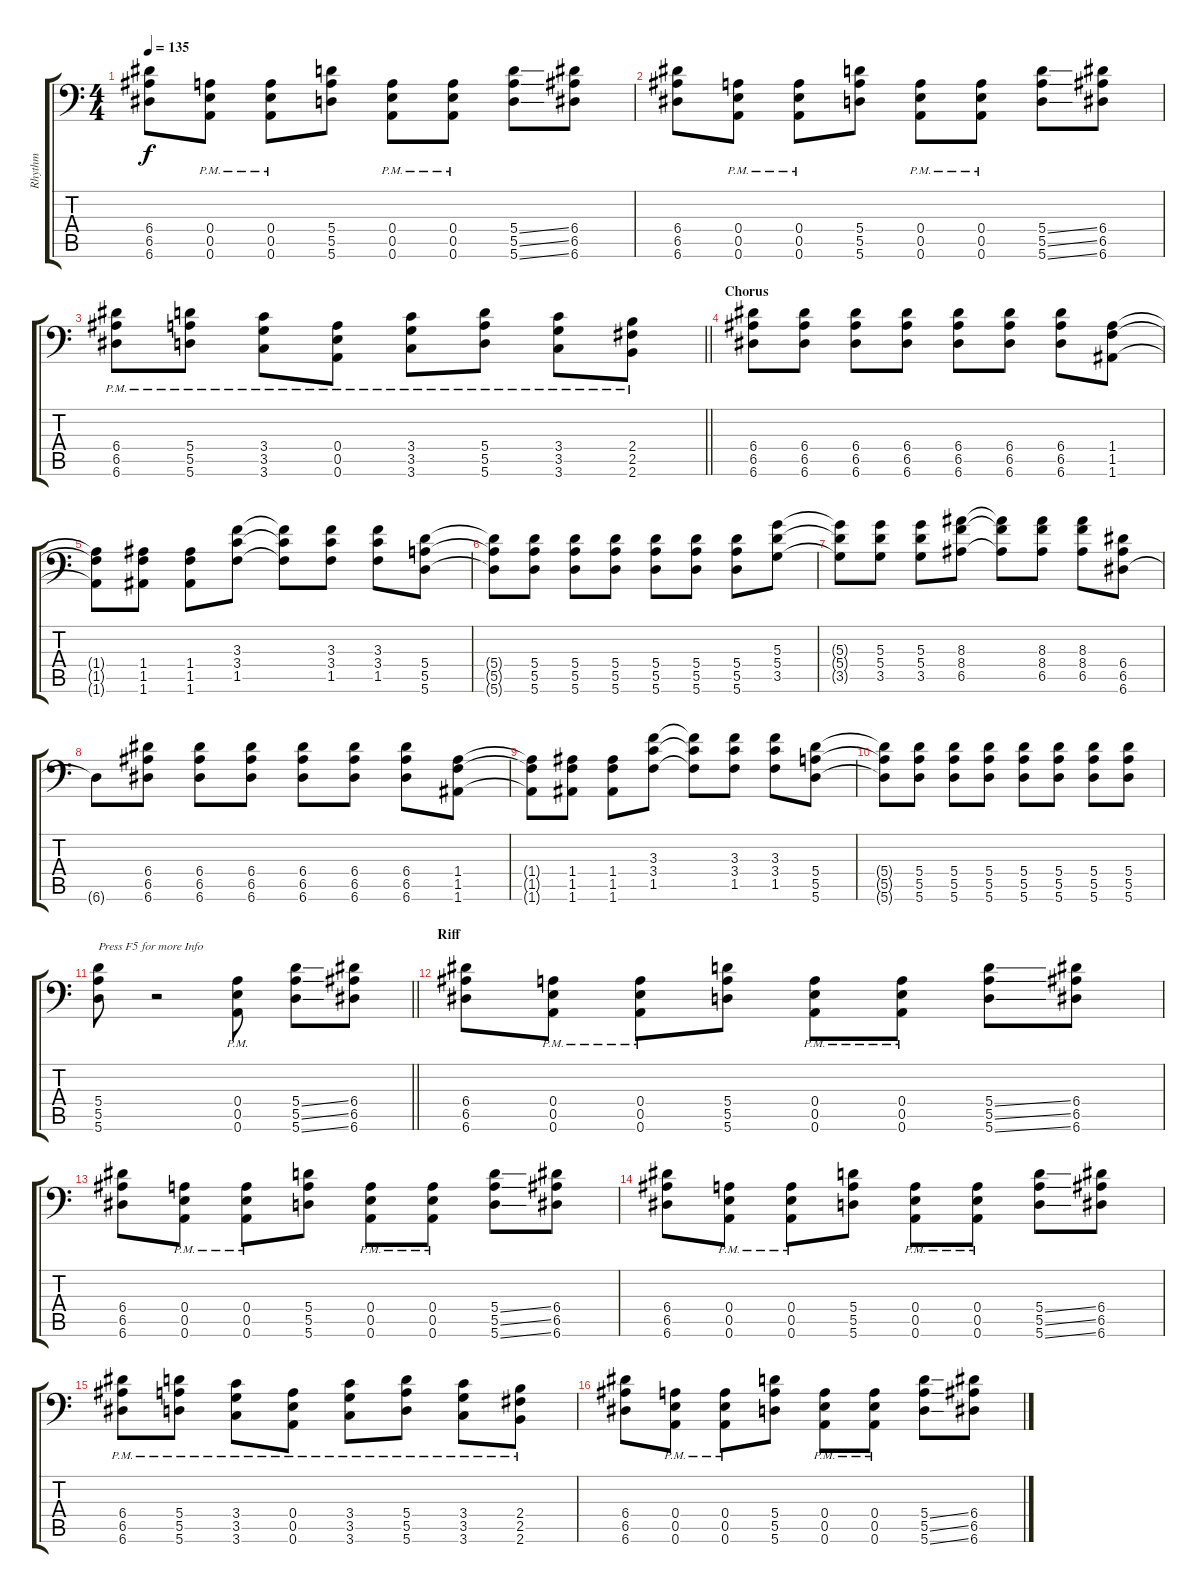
\track ("Rhythm" "Rhythm") {instrument overdrivenguitar}
\staff {score tabs}
\tuning (B3 Gb3 D3 A2 E2 A1) {hide}
\ts (4 4)
\tempo 135
\clef f4
\ks c
(6.4 6.5 6.6).8{dy f} (0.4{pm} 0.5{pm} 0.6{pm}).8 (0.4{pm} 0.5{pm} 0.6{pm}).8 (5.4 5.5 5.6).8 (0.4{pm} 0.5{pm} 0.6{pm}).8 (0.4{pm} 0.5{pm} 0.6{pm}).8 (5.4{ss} 5.5{ss} 5.6{ss}).8 (6.4 6.5 6.6).8 |
(6.4 6.5 6.6).8 (0.4{pm} 0.5{pm} 0.6{pm}).8 (0.4{pm} 0.5{pm} 0.6{pm}).8 (5.4 5.5 5.6).8 (0.4{pm} 0.5{pm} 0.6{pm}).8 (0.4{pm} 0.5{pm} 0.6{pm}).8 (5.4{ss} 5.5{ss} 5.6{ss}).8 (6.4 6.5 6.6).8 |
\barLineRight lightlight
(6.4{pm} 6.5{pm} 6.6{pm}).8 (5.4{pm} 5.5{pm} 5.6{pm}).8 (3.4{pm} 3.5{pm} 3.6{pm}).8 (0.4{pm} 0.5{pm} 0.6{pm}).8 (3.4{pm} 3.5{pm} 3.6{pm}).8 (5.4{pm} 5.5{pm} 5.6{pm}).8 (3.4{pm} 3.5{pm} 3.6{pm}).8 (2.4{pm} 2.5{pm} 2.6{pm}).8 |
\section ("" "Chorus")
(6.4 6.5 6.6).8 (6.4 6.5 6.6).8 (6.4 6.5 6.6).8 (6.4 6.5 6.6).8 (6.4 6.5 6.6).8 (6.4 6.5 6.6).8 (6.4 6.5 6.6).8 (1.4 1.5 1.6).8 |
(1.4{t} 1.5{t} 1.6{t}).8 (1.4 1.5 1.6).8 (1.4 1.5 1.6).8 (3.3 3.4 1.5).8 (3.3{t} 3.4{t} 1.5{t}).8 (3.3 3.4 1.5).8 (3.3 3.4 1.5).8 (5.4 5.5 5.6).8 |
(5.4{t} 5.5{t} 5.6{t}).8 (5.4 5.5 5.6).8 (5.4 5.5 5.6).8 (5.4 5.5 5.6).8 (5.4 5.5 5.6).8 (5.4 5.5 5.6).8 (5.4 5.5 5.6).8 (5.3 5.4 3.5).8 |
(5.3{t} 5.4{t} 3.5{t}).8 (5.3 5.4 3.5).8 (5.3 5.4 3.5).8 (8.3 8.4 6.5).8 (8.3{t} 8.4{t} 6.5{t}).8 (8.3 8.4 6.5).8 (8.3 8.4 6.5).8 (6.4 6.5 6.6).8 |
6.6{t}.8 (6.4 6.5 6.6).8 (6.4 6.5 6.6).8 (6.4 6.5 6.6).8 (6.4 6.5 6.6).8 (6.4 6.5 6.6).8 (6.4 6.5 6.6).8 (1.4 1.5 1.6).8 |
(1.4{t} 1.5{t} 1.6{t}).8 (1.4 1.5 1.6).8 (1.4 1.5 1.6).8 (3.3 3.4 1.5).8 (3.3{t} 3.4{t} 1.5{t}).8 (3.3 3.4 1.5).8 (3.3 3.4 1.5).8 (5.4 5.5 5.6).8 |
(5.4{t} 5.5{t} 5.6{t}).8 (5.4 5.5 5.6).8 (5.4 5.5 5.6).8 (5.4 5.5 5.6).8 (5.4 5.5 5.6).8 (5.4 5.5 5.6).8 (5.4 5.5 5.6).8 (5.4 5.5 5.6).8 |
\barLineRight lightlight
(5.4 5.5 5.6).8{txt "Press F5 for more Info"} r.2 (0.4{pm} 0.5{pm} 0.6{pm}).8 (5.4{ss} 5.5{ss} 5.6{ss}).8 (6.4 6.5 6.6).8 |
\section ("" "Riff")
(6.4 6.5 6.6).8 (0.4{pm} 0.5{pm} 0.6{pm}).8 (0.4{pm} 0.5{pm} 0.6{pm}).8 (5.4 5.5 5.6).8 (0.4{pm} 0.5{pm} 0.6{pm}).8 (0.4{pm} 0.5{pm} 0.6{pm}).8 (5.4{ss} 5.5{ss} 5.6{ss}).8 (6.4 6.5 6.6).8 |
(6.4 6.5 6.6).8 (0.4{pm} 0.5{pm} 0.6{pm}).8 (0.4{pm} 0.5{pm} 0.6{pm}).8 (5.4 5.5 5.6).8 (0.4{pm} 0.5{pm} 0.6{pm}).8 (0.4{pm} 0.5{pm} 0.6{pm}).8 (5.4{ss} 5.5{ss} 5.6{ss}).8 (6.4 6.5 6.6).8 |
(6.4 6.5 6.6).8 (0.4{pm} 0.5{pm} 0.6{pm}).8 (0.4{pm} 0.5{pm} 0.6{pm}).8 (5.4 5.5 5.6).8 (0.4{pm} 0.5{pm} 0.6{pm}).8 (0.4{pm} 0.5{pm} 0.6{pm}).8 (5.4{ss} 5.5{ss} 5.6{ss}).8 (6.4 6.5 6.6).8 |
(6.4{pm} 6.5{pm} 6.6{pm}).8 (5.4{pm} 5.5{pm} 5.6{pm}).8 (3.4{pm} 3.5{pm} 3.6{pm}).8 (0.4{pm} 0.5{pm} 0.6{pm}).8 (3.4{pm} 3.5{pm} 3.6{pm}).8 (5.4{pm} 5.5{pm} 5.6{pm}).8 (3.4{pm} 3.5{pm} 3.6{pm}).8 (2.4{pm} 2.5{pm} 2.6{pm}).8 |
(6.4 6.5 6.6).8 (0.4{pm} 0.5{pm} 0.6{pm}).8 (0.4{pm} 0.5{pm} 0.6{pm}).8 (5.4 5.5 5.6).8 (0.4{pm} 0.5{pm} 0.6{pm}).8 (0.4{pm} 0.5{pm} 0.6{pm}).8 (5.4{ss} 5.5{ss} 5.6{ss}).8 (6.4 6.5 6.6).8
